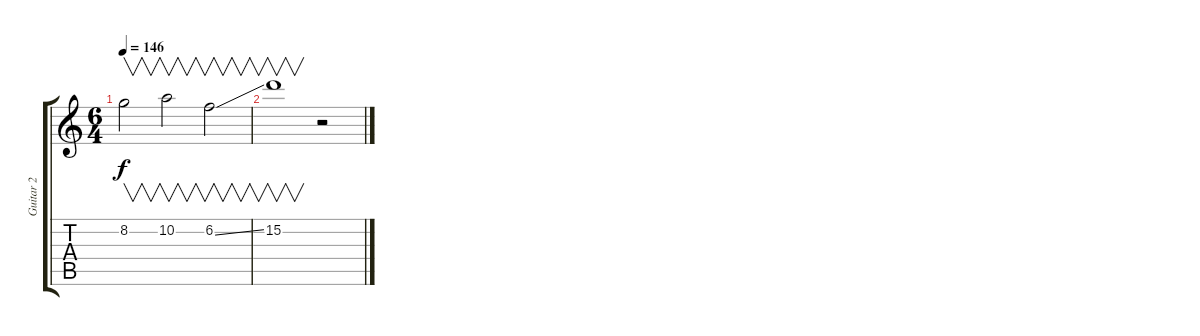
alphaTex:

\track ("Guitar 2" "Guitar 2") {instrument overdrivenguitar}
\staff {score tabs}
\tuning (E4 B3 G3 D3 A2 D2) {hide}
\ts (6 4)
\tempo 146
\clef g2
\ks c
8.2.2{v dy f} 10.2.2{v} 6.2{ss}.2{v} |
15.2.1{v} r.2
